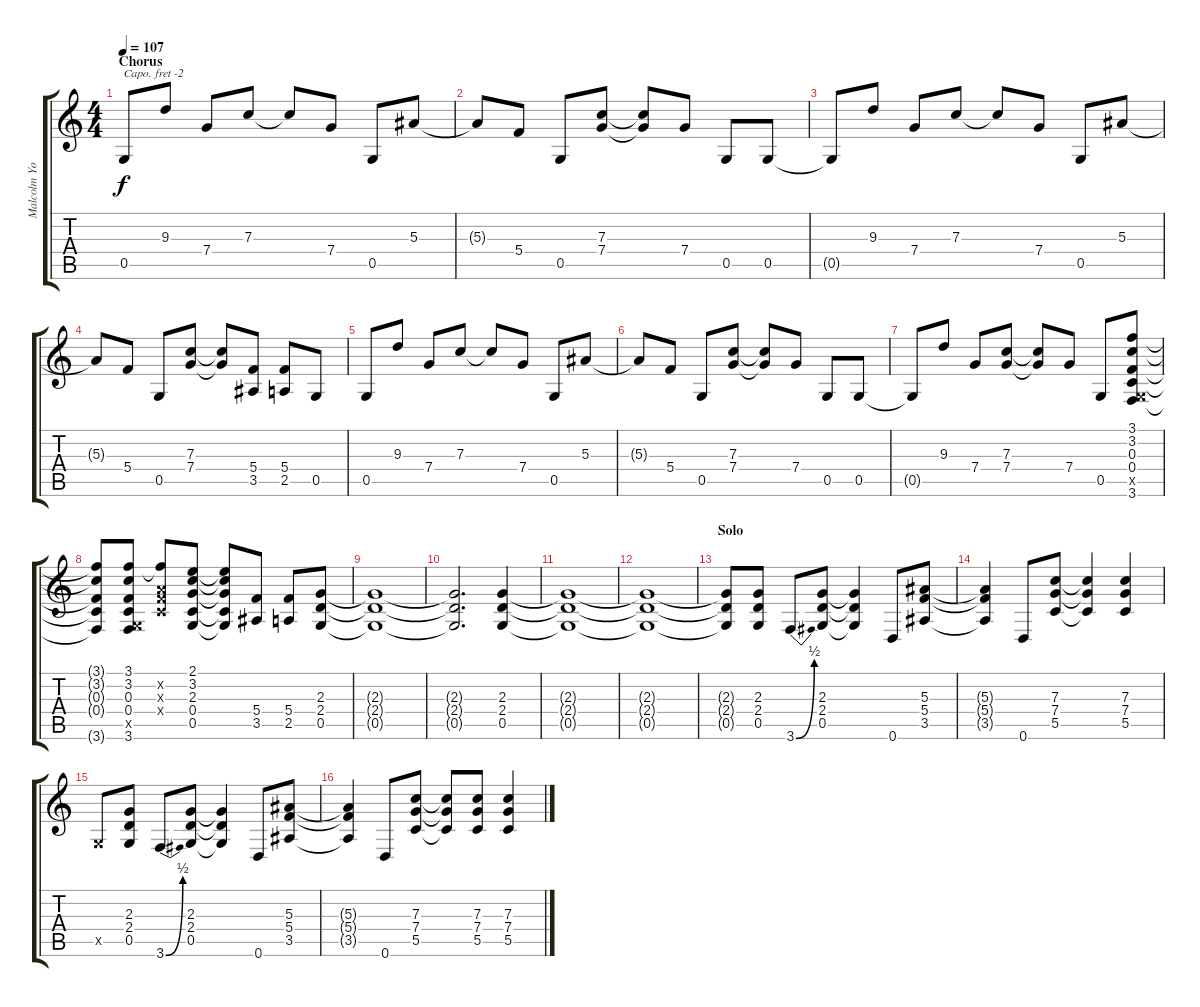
\track ("Malcolm Young" "Malcolm Yo") {instrument overdrivenguitar}
\staff {score tabs}
\capo -2
\tuning (E4 B3 G3 D3 A2 E2) {hide}
\ts (4 4)
\section ("" "Chorus")
\tempo 107
\clef g2
\ks c
0.5.8{dy f} 9.3.8 7.4.8 7.3.8 7.3{t}.8 7.4.8 0.5.8 5.3.8 |
5.3{t}.8 5.4.8 0.5.8 (7.3 7.4).8 (7.3{t} 7.4{t}).8 7.4.8 0.5.8 0.5.8 |
0.5{t}.8 9.3.8 7.4.8 7.3.8 7.3{t}.8 7.4.8 0.5.8 5.3.8 |
5.3{t}.8 5.4.8 0.5.8 (7.3 7.4).8 (7.3{t} 7.4{t}).8 (5.4 3.5).8 (5.4 2.5).8 0.5.8 |
0.5.8 9.3.8 7.4.8 7.3.8 7.3{t}.8 7.4.8 0.5.8 5.3.8 |
5.3{t}.8 5.4.8 0.5.8 (7.3 7.4).8 (7.3{t} 7.4{t}).8 7.4.8 0.5.8 0.5.8 |
0.5{t}.8 9.3.8 7.4.8 (7.3 7.4).8 (7.3{t} 7.4{t}).8 7.4.8 0.5.8 (3.1 3.2 0.3 0.4 0.5{x} 3.6).8 |
(3.1{t} 3.2{t} 0.3{t} 0.4{t} 3.6{t}).8 (3.1 3.2 0.3 0.4 0.5{x} 3.6).8 (3.1{t} 0.2{x} 0.3{x} 0.4{x}).8 (2.1 3.2 2.3 0.4 0.5).8 (2.1{t} 3.2{t} 2.3{t} 0.4{t} 0.5{t}).8 (5.4 3.5).8 (5.4 2.5).8 (2.3 2.4 0.5).8 |
(2.3{t} 2.4{t} 0.5{t}).1 |
(2.3{t} 2.4{t} 0.5{t}).2{d} (2.3 2.4 0.5).4 |
(2.3{t} 2.4{t} 0.5{t}).1 |
(2.3{t} 2.4{t} 0.5{t}).1 |
\section ("" "Solo")
(2.3{t} 2.4{t} 0.5{t}).8 (2.3 2.4 0.5).8 3.6{be (bend 0 0 60 2)}.8 (2.3 2.4 0.5).8 (2.3{t} 2.4{t} 0.5{t}).4 0.6.8 (5.3 5.4 3.5).8 |
(5.3{t} 5.4{t} 3.5{t}).4 0.6.8 (7.3 7.4 5.5).8 (7.3{t} 7.4{t} 5.5{t}).4 (7.3 7.4 5.5).4 |
0.5{x}.8 (2.3 2.4 0.5).8 3.6{be (bend 0 0 60 2)}.8 (2.3 2.4 0.5).8 (2.3{t} 2.4{t} 0.5{t}).4 0.6.8 (5.3 5.4 3.5).8 |
(5.3{t} 5.4{t} 3.5{t}).4 0.6.8 (7.3 7.4 5.5).8 (7.3{t} 7.4{t} 5.5{t}).8 (7.3 7.4 5.5).8 (7.3 7.4 5.5).4
